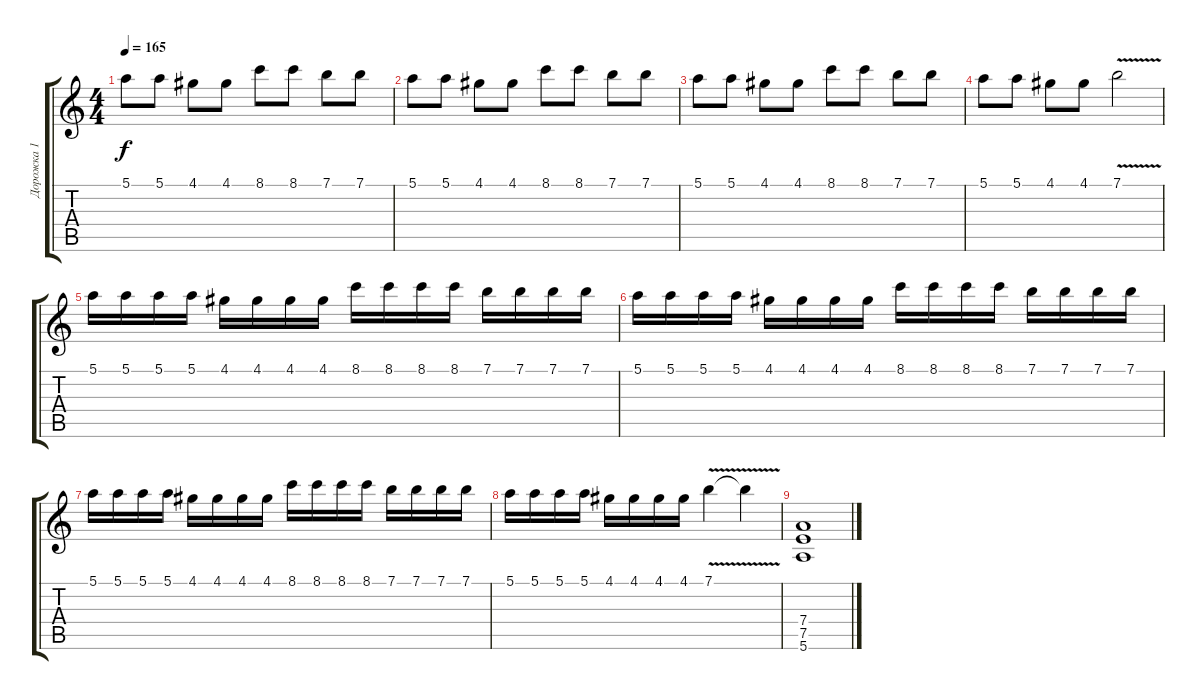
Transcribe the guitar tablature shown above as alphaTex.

\track ("Дорожка 1" "Дорожка 1") {instrument distortionguitar}
\staff {score tabs}
\tuning (E4 B3 G3 D3 A2 E2) {hide}
\ts (4 4)
\tempo 165
\clef g2
\ks c
5.1.8{dy f} 5.1.8 4.1.8 4.1.8 8.1.8 8.1.8 7.1.8 7.1.8 |
5.1.8 5.1.8 4.1.8 4.1.8 8.1.8 8.1.8 7.1.8 7.1.8 |
5.1.8 5.1.8 4.1.8 4.1.8 8.1.8 8.1.8 7.1.8 7.1.8 |
5.1.8 5.1.8 4.1.8 4.1.8 7.1{v}.2 |
5.1.16 5.1.16 5.1.16 5.1.16 4.1.16 4.1.16 4.1.16 4.1.16 8.1.16 8.1.16 8.1.16 8.1.16 7.1.16 7.1.16 7.1.16 7.1.16 |
5.1.16 5.1.16 5.1.16 5.1.16 4.1.16 4.1.16 4.1.16 4.1.16 8.1.16 8.1.16 8.1.16 8.1.16 7.1.16 7.1.16 7.1.16 7.1.16 |
5.1.16 5.1.16 5.1.16 5.1.16 4.1.16 4.1.16 4.1.16 4.1.16 8.1.16 8.1.16 8.1.16 8.1.16 7.1.16 7.1.16 7.1.16 7.1.16 |
5.1.16 5.1.16 5.1.16 5.1.16 4.1.16 4.1.16 4.1.16 4.1.16 7.1{v}.4 7.1{t}.4 |
(7.4 7.5 5.6).1
